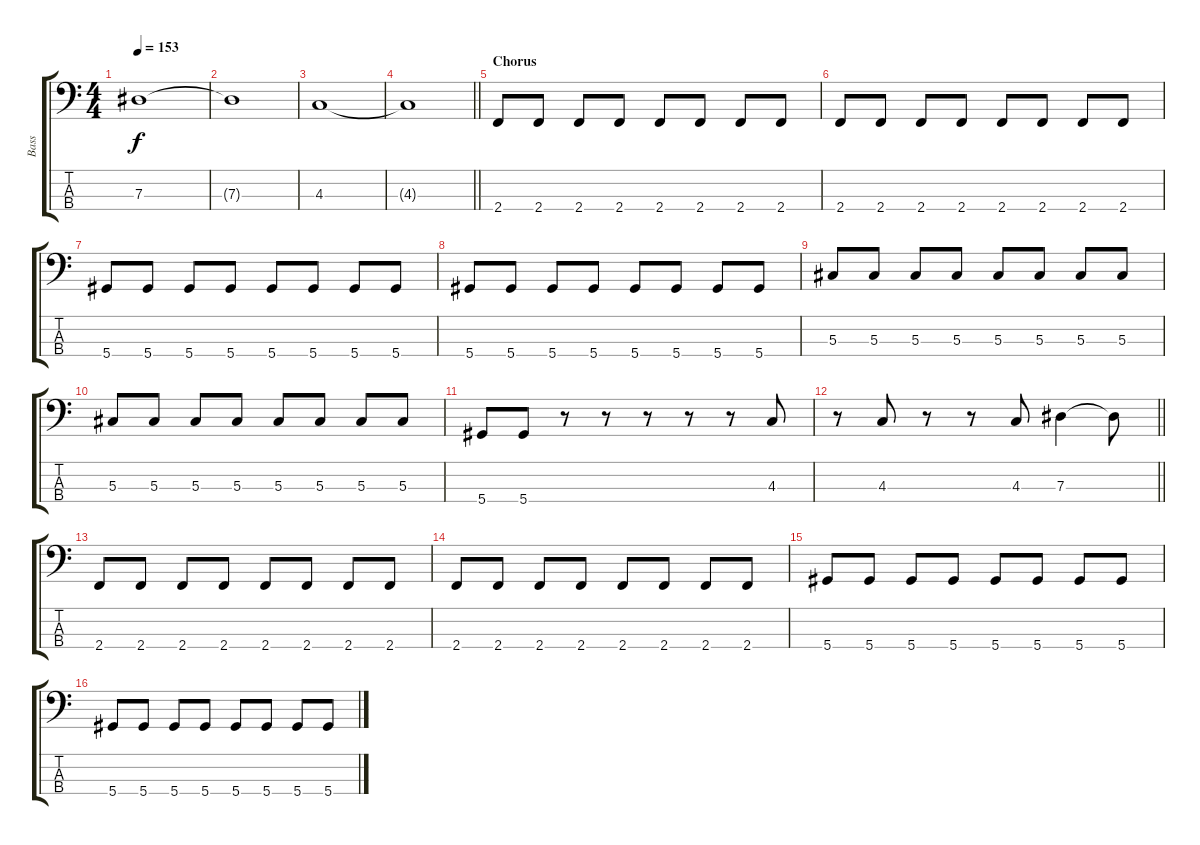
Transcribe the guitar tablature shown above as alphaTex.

\track ("Bass" "Bass") {instrument electricbassfinger}
\staff {score tabs}
\tuning (Gb2 Db2 Ab1 Eb1) {hide}
\ts (4 4)
\tempo 153
\clef f4
\ks c
7.3.1{dy f volume 16 instrument electricbassfinger} |
7.3{t}.1 |
4.3.1 |
\barLineRight lightlight
4.3{t}.1 |
\section ("" "Chorus")
2.4.8 2.4.8 2.4.8 2.4.8 2.4.8 2.4.8 2.4.8 2.4.8 |
2.4.8 2.4.8 2.4.8 2.4.8 2.4.8 2.4.8 2.4.8 2.4.8 |
5.4.8 5.4.8 5.4.8 5.4.8 5.4.8 5.4.8 5.4.8 5.4.8 |
5.4.8 5.4.8 5.4.8 5.4.8 5.4.8 5.4.8 5.4.8 5.4.8 |
5.3.8 5.3.8 5.3.8 5.3.8 5.3.8 5.3.8 5.3.8 5.3.8 |
5.3.8 5.3.8 5.3.8 5.3.8 5.3.8 5.3.8 5.3.8 5.3.8 |
5.4.8 5.4.8 r.8 r.8 r.8 r.8 r.8 4.3.8 |
\barLineRight lightlight
r.8 4.3.8 r.8 r.8 4.3.8 7.3.4 7.3{t}.8 |
2.4.8 2.4.8 2.4.8 2.4.8 2.4.8 2.4.8 2.4.8 2.4.8 |
2.4.8 2.4.8 2.4.8 2.4.8 2.4.8 2.4.8 2.4.8 2.4.8 |
5.4.8 5.4.8 5.4.8 5.4.8 5.4.8 5.4.8 5.4.8 5.4.8 |
5.4.8 5.4.8 5.4.8 5.4.8 5.4.8 5.4.8 5.4.8 5.4.8
